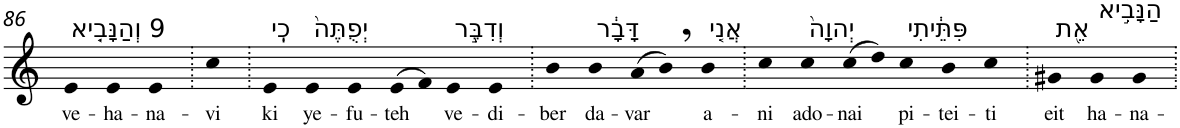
**kern	**text
*part1	*part1
*staff1	*staff1
*I"Piano	*
*I'Pno	*
!!LO:PB:g=z
*clefG2	*
*k[]	*
=86	=86
!LO:TX:a:t=9 וְהַנָּבִ֤יא	!
!	!LO:LY:b
4e	ve-
!	!LO:LY:b
4e	-ha-
!	!LO:LY:b
4e	-na-
=87.	=87.
!	!LO:LY:b
4cc	-vi
=88.	=88.
!LO:TX:a:t=כִֽי	!
!	!LO:LY:b
4e	ki
!LO:TX:a:t=יְפֻתֶּה֙	!
!	!LO:LY:b
4e	ye-
!	!LO:LY:b
4e	-fu-
!	!LO:LY:b
(>8e	-teh
8f)	.
!LO:TX:a:t=וְדִבֶּ֣ר	!
!	!LO:LY:b
4e	ve-
!	!LO:LY:b
4e	-di-
=89.	=89.
!	!LO:LY:b
4b	-ber
!LO:TX:a:t=דָּבָ֔ר	!
!	!LO:LY:b
4b	da-
!	!LO:LY:b
(>8a	-var
8b,)	.
!LO:TX:a:t=אֲנִ֤י	!
!	!LO:LY:b
4b	a-
=90.	=90.
!	!LO:LY:b
4cc	-ni
!LO:TX:a:t=יְהוָה֙	!
!	!LO:LY:b
4cc	ado-
!	!LO:LY:b
(>8cc	-nai
8dd)	.
!LO:TX:a:t=פִּתֵּ֔יתִי	!
!	!LO:LY:b
4cc	pi-
!	!LO:LY:b
4b	-tei-
!	!LO:LY:b
4cc	-ti
=91.	=91.
!LO:TX:a:t=אֵ֖ת	!
!	!LO:LY:b
4g#X	eit
!LO:TX:a:t=הַנָּבִ֣יא	!
!	!LO:LY:b
4g#	ha-
!	!LO:LY:b
4g#	-na-
=.	=.
*-	*-
